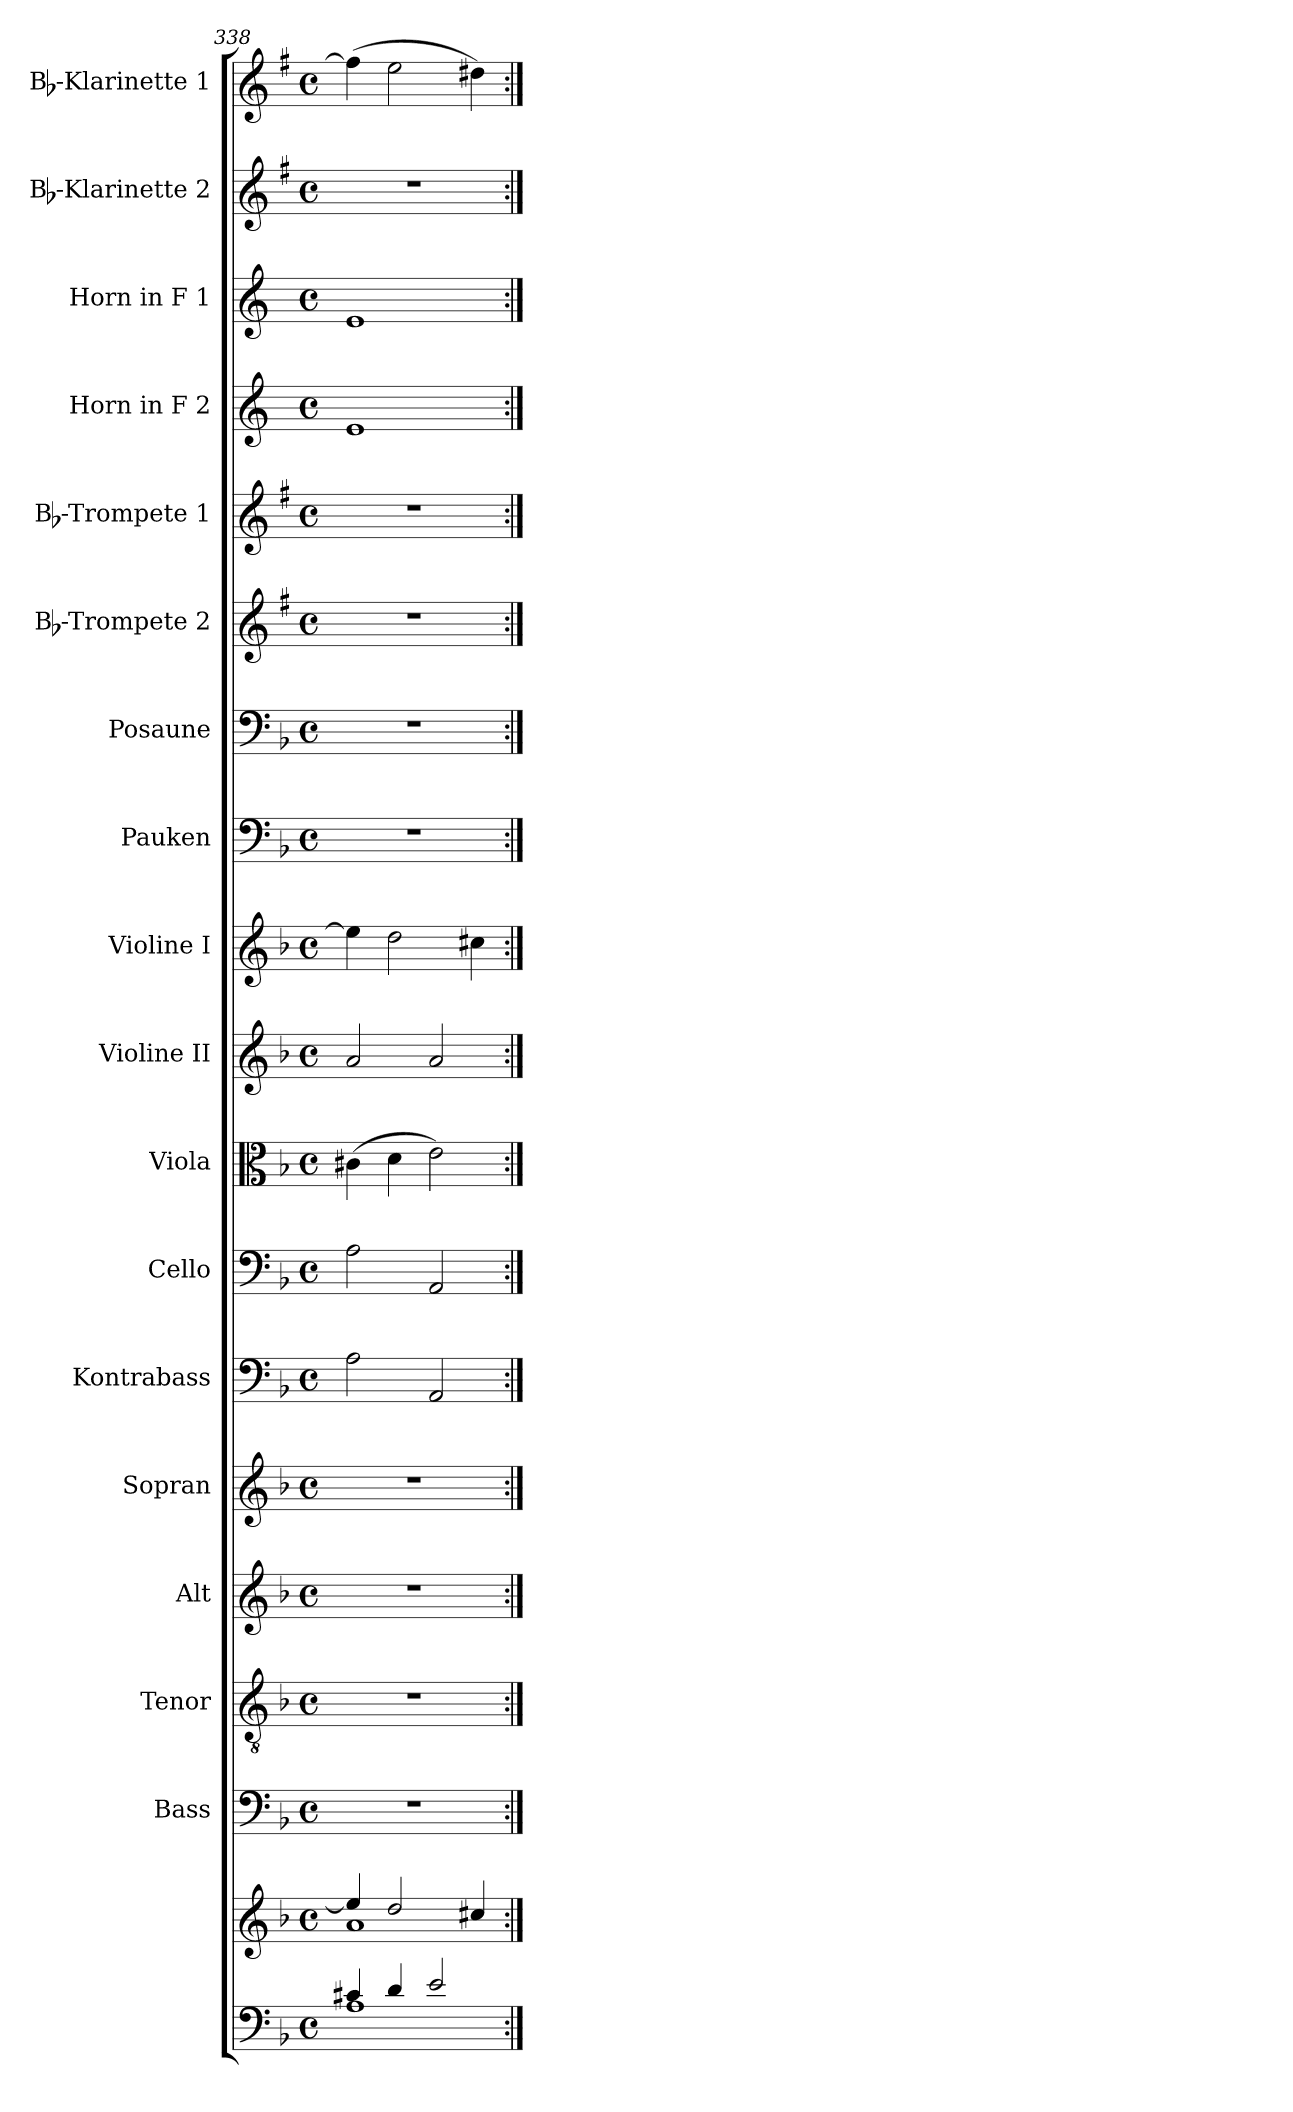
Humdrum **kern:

**kern	**kern	**kern	**kern	**kern	**kern	**kern	**kern	**kern	**kern	**kern	**kern	**kern	**kern	**kern	**kern	**kern	**kern	**kern
*part18	*part18	*part17	*part16	*part15	*part14	*part13	*part12	*part11	*part10	*part9	*part8	*part7	*part6	*part5	*part4	*part3	*part2	*part1
*staff19	*staff18	*staff17	*staff16	*staff15	*staff14	*staff13	*staff12	*staff11	*staff10	*staff9	*staff8	*staff7	*staff6	*staff5	*staff4	*staff3	*staff2	*staff1
*	*	*I"Bass	*I"Tenor	*I"Alt	*I"Sopran	*I"Kontrabass	*I"Cello	*I"Viola	*I"Violine II	*I"Violine I	*I"Pauken	*I"Posaune	*I"Bb-Trompete 2	*I"Bb-Trompete 1	*I"Horn in F 2	*I"Horn in F 1	*I"Bb-Klarinette 2	*I"Bb-Klarinette 1
*	*	*I'B.	*I'T.	*I'A.	*I'S.	*I'Kb.	*	*I'Vla.	*I'Vl. II	*I'Vl. I	*I'Pk.	*I'Pos.	*I'Bb Trp. 2	*I'Bb Trp. 1	*	*	*I'Bb Kl. 2	*I'Bb Kl. 1
*clefF4	*clefG2	*clefF4	*clefGv2	*clefG2	*clefG2	*clefF4	*clefF4	*clefC3	*clefG2	*clefG2	*clefF4	*clefF4	*clefG2	*clefG2	*clefG2	*clefG2	*clefG2	*clefG2
*	*	*	*	*	*	*ITrd7c12	*	*	*	*	*	*	*ITrd1c2	*ITrd1c2	*ITrd4c7	*ITrd4c7	*ITrd1c2	*ITrd1c2
*k[b-]	*k[b-]	*k[b-]	*k[b-]	*k[b-]	*k[b-]	*k[b-]	*k[b-]	*k[b-]	*k[b-]	*k[b-]	*k[b-]	*k[b-]	*k[b-]	*k[b-]	*k[b-]	*k[b-]	*k[b-]	*k[b-]
*F:	*F:	*F:	*F:	*F:	*F:	*F:	*F:	*F:	*F:	*F:	*F:	*F:	*F:	*F:	*F:	*F:	*F:	*F:
*M4/4	*M4/4	*M4/4	*M4/4	*M4/4	*M4/4	*M4/4	*M4/4	*M4/4	*M4/4	*M4/4	*M4/4	*M4/4	*M4/4	*M4/4	*M4/4	*M4/4	*M4/4	*M4/4
*met(c)	*met(c)	*met(c)	*met(c)	*met(c)	*met(c)	*met(c)	*met(c)	*met(c)	*met(c)	*met(c)	*met(c)	*met(c)	*met(c)	*met(c)	*met(c)	*met(c)	*met(c)	*met(c)
=338	=338	=338	=338	=338	=338	=338	=338	=338	=338	=338	=338	=338	=338	=338	=338	=338	=338	=338
*^	*^	*	*	*	*	*	*	*	*	*	*	*	*	*	*	*	*	*
4c#X/	1A	4ee/]	1a	1r	1r	1r	1r	2AA\	2A\	(>4c#X\	2a/	4ee\]	1r	1r	1r	1r	1A	1A	1r	(>4ee\]
4d/	.	2dd/	.	.	.	.	.	.	.	4d\	.	2dd\	.	.	.	.	.	.	.	2dd\
2e/	.	.	.	.	.	.	.	2AAA/	2AA/	2e\)	2a/	.	.	.	.	.	.	.	.	.
.	.	4cc#X/	.	.	.	.	.	.	.	.	.	4cc#X\	.	.	.	.	.	.	.	4cc#X\)
*v	*v	*	*	*	*	*	*	*	*	*	*	*	*	*	*	*	*	*	*	*
*	*v	*v	*	*	*	*	*	*	*	*	*	*	*	*	*	*	*	*	*
=:|!	=:|!	=:|!	=:|!	=:|!	=:|!	=:|!	=:|!	=:|!	=:|!	=:|!	=:|!	=:|!	=:|!	=:|!	=:|!	=:|!	=:|!	=:|!
*-	*-	*-	*-	*-	*-	*-	*-	*-	*-	*-	*-	*-	*-	*-	*-	*-	*-	*-
